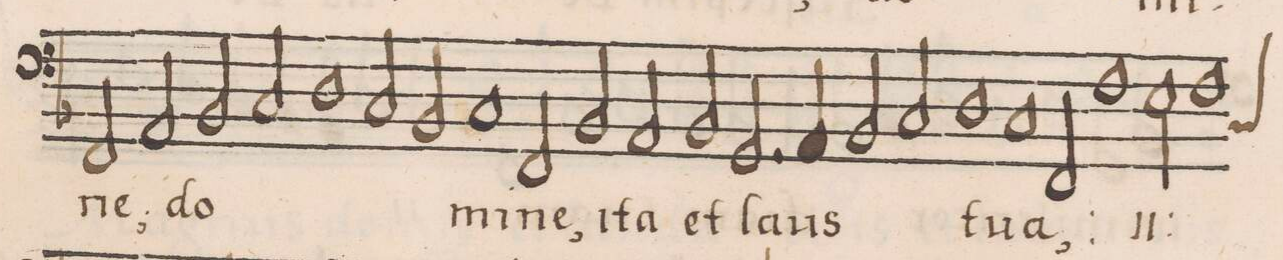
**kern	**text
*I"BASSVS	*
*clefF4	*
*k[b-]	*
*met(C)	*
*M2/1	*
2FF/	-ne;
2AA/	do-
2BB-/	.
2C/	.
=31-	=31-
1D\	.
2C/	.
2BB-/	.
=32-	=32-
1C/	-mi-
2FF/	-ne,
2BB-/	i-
=33-	=33-
2AA/	-ta
2BB-/	et
2.GG/	laus
4AA/	.
=34-	=34-
2BB-/	.
2C/	.
1D\	tu-
=35-	=35-
1C/	.
2FF/	-a,
*	*ij
1F\	i-
=36-	=36-
2E\	.
*custos:C	*
1F\	-ta
=37-	=37-
*-	*-
